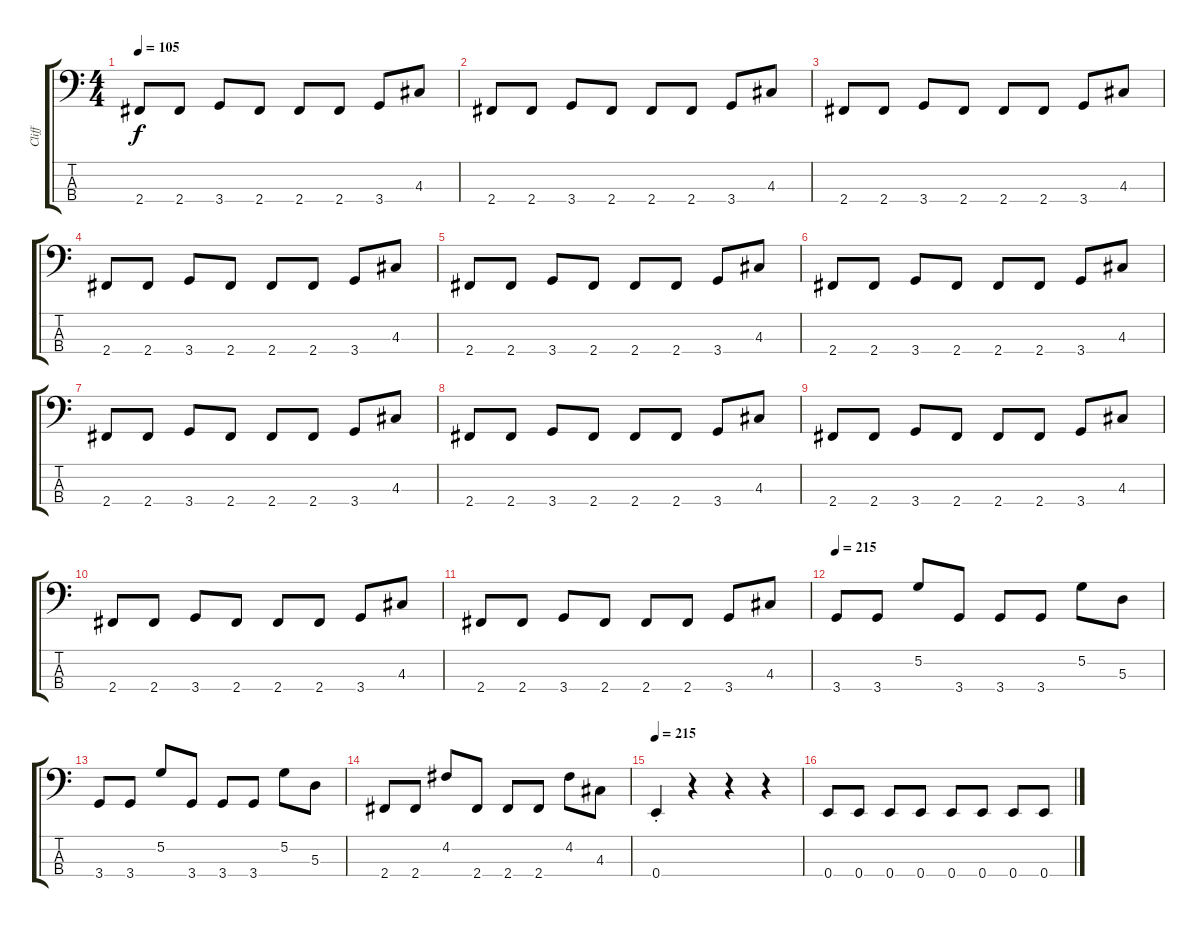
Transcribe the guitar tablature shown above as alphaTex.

\track ("Cliff" "Cliff") {instrument electricbassfinger}
\staff {score tabs}
\tuning (G2 D2 A1 E1) {hide}
\ts (4 4)
\tempo 105
\clef f4
\ks c
2.4.8{dy f} 2.4.8 3.4.8 2.4.8 2.4.8 2.4.8 3.4.8 4.3.8 |
2.4.8 2.4.8 3.4.8 2.4.8 2.4.8 2.4.8 3.4.8 4.3.8 |
2.4.8 2.4.8 3.4.8 2.4.8 2.4.8 2.4.8 3.4.8 4.3.8 |
2.4.8 2.4.8 3.4.8 2.4.8 2.4.8 2.4.8 3.4.8 4.3.8 |
2.4.8 2.4.8 3.4.8 2.4.8 2.4.8 2.4.8 3.4.8 4.3.8 |
2.4.8 2.4.8 3.4.8 2.4.8 2.4.8 2.4.8 3.4.8 4.3.8 |
2.4.8 2.4.8 3.4.8 2.4.8 2.4.8 2.4.8 3.4.8 4.3.8 |
2.4.8 2.4.8 3.4.8 2.4.8 2.4.8 2.4.8 3.4.8 4.3.8 |
2.4.8 2.4.8 3.4.8 2.4.8 2.4.8 2.4.8 3.4.8 4.3.8 |
2.4.8 2.4.8 3.4.8 2.4.8 2.4.8 2.4.8 3.4.8 4.3.8 |
2.4.8 2.4.8 3.4.8 2.4.8 2.4.8 2.4.8 3.4.8 4.3.8 |
\tempo 215
3.4.8 3.4.8 5.2.8 3.4.8 3.4.8 3.4.8 5.2.8 5.3.8 |
3.4.8 3.4.8 5.2.8 3.4.8 3.4.8 3.4.8 5.2.8 5.3.8 |
2.4.8 2.4.8 4.2.8 2.4.8 2.4.8 2.4.8 4.2.8 4.3.8 |
\tempo 215
0.4{st}.4 r.4 r.4 r.4 |
0.4.8 0.4.8 0.4.8 0.4.8 0.4.8 0.4.8 0.4.8 0.4.8
